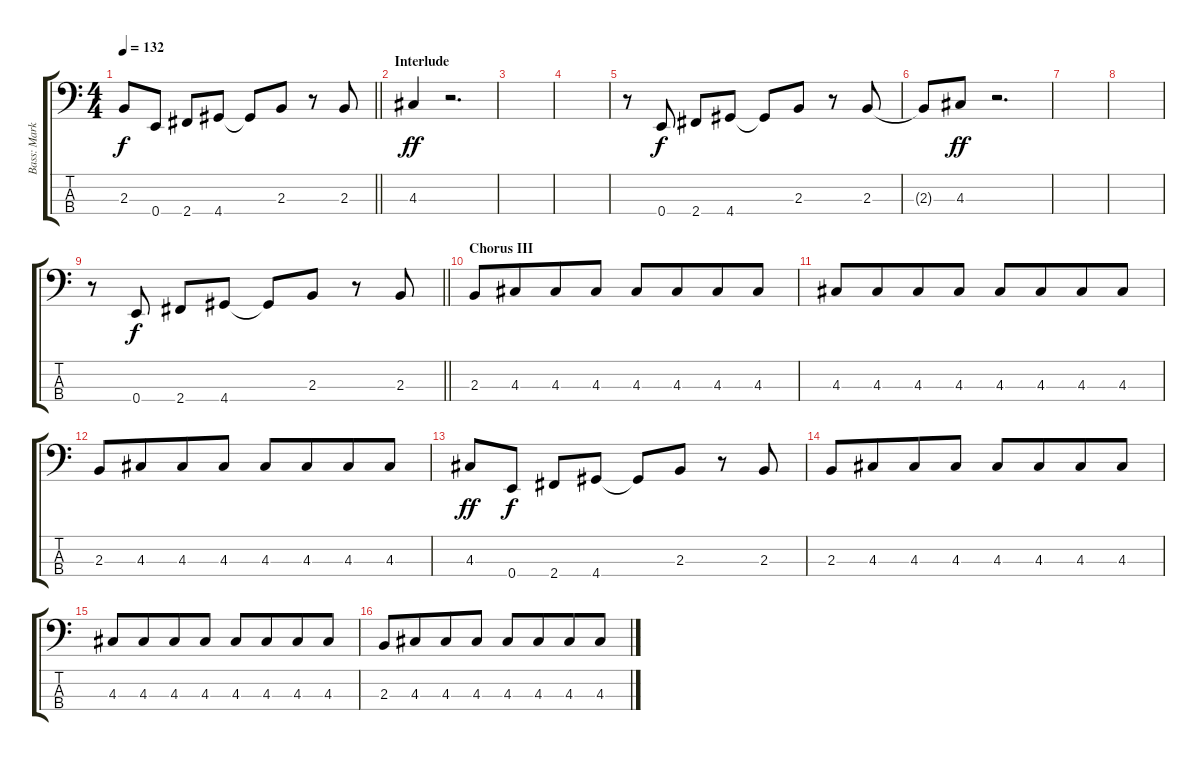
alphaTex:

\track ("Bass: Mark" "Bass: Mark") {instrument electricbassfinger}
\staff {score tabs}
\tuning (G2 D2 A1 E1) {hide}
\ts (4 4)
\tempo 132
\clef f4
\barLineRight lightlight
\ks c
2.3{t}.8{dy f} 0.4.8 2.4.8 4.4.8 4.4{t}.8 2.3.8 r.8 2.3.8 |
\section ("" "Interlude")
4.3.4{dy ff} r.2{d} |
|
|
r.8 0.4.8{dy f} 2.4.8 4.4.8 4.4{t}.8 2.3.8 r.8 2.3.8 |
2.3{t}.8 4.3.8{dy ff} r.2{d} |
|
|
\barLineRight lightlight
r.8 0.4.8{dy f} 2.4.8 4.4.8 4.4{t}.8 2.3.8 r.8 2.3.8 |
\section ("" "Chorus III")
2.3.8 4.3.8{beam merge} 4.3.8 4.3.8 4.3.8 4.3.8{beam merge} 4.3.8 4.3.8 |
4.3.8 4.3.8{beam merge} 4.3.8 4.3.8 4.3.8 4.3.8{beam merge} 4.3.8 4.3.8 |
2.3.8 4.3.8{beam merge} 4.3.8 4.3.8 4.3.8 4.3.8{beam merge} 4.3.8 4.3.8 |
4.3.8{dy ff} 0.4.8{dy f} 2.4.8 4.4.8 4.4{t}.8 2.3.8 r.8 2.3.8 |
2.3.8 4.3.8{beam merge} 4.3.8 4.3.8 4.3.8 4.3.8{beam merge} 4.3.8 4.3.8 |
4.3.8 4.3.8{beam merge} 4.3.8 4.3.8 4.3.8 4.3.8{beam merge} 4.3.8 4.3.8 |
2.3.8 4.3.8{beam merge} 4.3.8 4.3.8 4.3.8 4.3.8{beam merge} 4.3.8 4.3.8
